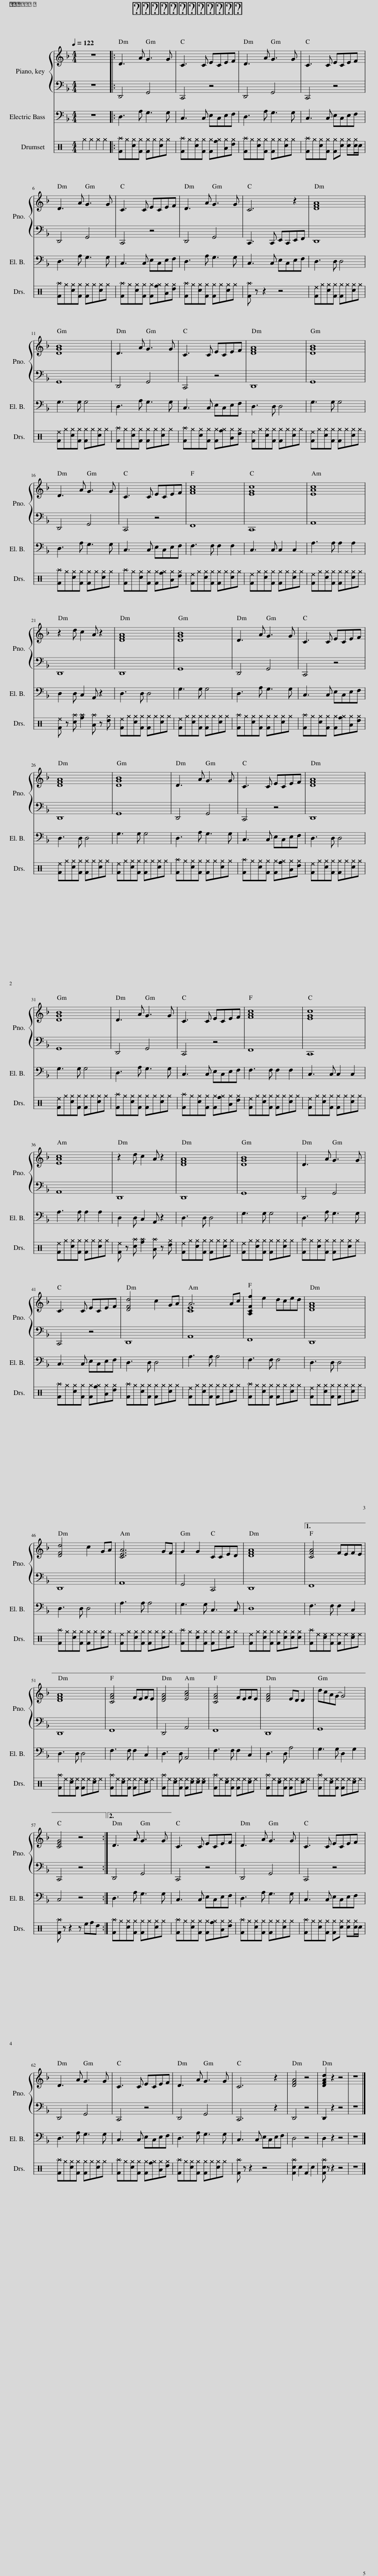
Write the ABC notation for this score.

X:1
%%score { ( 1 3 ) | 2 } 4 5
L:1/8
Q:1/4=122
M:4/4
I:linebreak $
K:F
V:1 treble
V:3 treble
V:2 bass
V:4 bass transpose=-12
V:5 perc
K:none
V:1
 z8 |: D3 A G3 G | C3 C ECEF | D3 A G3 G | C3 C ECEF |$ %5
 D3 A G3 G | C3 C ECEF | D3 A G3 G | C6 z2 | [DFA]8 |$ %10
 [DGB]8 | D3 A G3 G | C3 C ECEF | [DFA]8 | [DGB]8 |$ %15
 D3 A G3 G | C3 C ECEF | [FAc]8 | [EGc]8 | [EAc]8 |$ %20
 z2 d c2 A z2 | [DFA]8 | [DGB]8 | D3 A G3 G | C3 C ECEF |$ %25
 [DFA]8 | [DGB]8 | D3 A G3 G | C3 C ECEF | [DFA]8 |$ %30
 [DGB]8 | D3 A G3 G | C3 C ECEF | [FAc]8 | [EGc]8 |$ %35
 [EAc]8 | z2 d c2 A z2 | [DFA]8 | [DGB]8 | D3 A G3 G |$ %40
 C3 C ECEF | [DFd]4 c2 GA | A6 Ac | [A,CFf]2 e2 dced | [DFA]8 |$ %45
 [DFd]4 c2 GA | [CEA]6 GF | G2 G2 CCED | [DFA]8 |1 [CFA]4 FEFE |$ %50
 [DFA]8 | [CFA]4 FEFE | [DFA]4 [EAc]4 | [CFA]4 FEFE | [DFA]4 ED D2 | %55
 dcAG- G4 |$ [CEG]4 z4 :|2 D3 A G3 G || C3 C ECEF | D3 A G3 G | %60
 C3 C ECEF |$ D3 A G3 G | C3 C ECEF | D3 A G3 G | C6 z2 | %65
 [DFA]4 z4 | [DFAd]2 z2 z4 | z8 |] %68
V:2
 z8 |: D,,4 G,,4 | C,,4 z4 | D,,4 G,,4 | C,,4 z4 |$ %5
 D,,4 G,,4 | C,,4 z4 | D,,4 G,,4 | C,,3 C,, E,,C,,E,,F,, | D,,8 |$ %10
 G,,8 | D,,4 G,,4 | C,,4 z4 | D,,8 | G,,8 |$ %15
 D,,4 G,,4 | C,,4 z4 | F,,8 | C,,8 | A,,8 |$ %20
 D,,8 | D,,8 | G,,8 | D,,4 G,,4 | C,,4 z4 |$ %25
 D,,8 | G,,8 | D,,4 G,,4 | C,,4 z4 | D,,8 |$ %30
 G,,8 | D,,4 G,,4 | C,,4 z4 | F,,8 | C,,8 |$ %35
 A,,8 | D,,8 | D,,8 | G,,8 | D,,4 G,,4 |$ %40
 C,,4 z4 | D,,8 | A,,8 | F,,8 | D,,8 |$ %45
 D,,8 | A,,8 | G,,4 C,,4 | D,,8 |1 F,,8 |$ %50
 D,,8 | F,,8 | D,,4 A,,4 | F,,8 | D,,8 | %55
 G,,8 |$ C,,4 z4 :|2 D,,4 G,,4 || C,,4 z4 | D,,4 G,,4 | %60
 C,,4 z4 |$ D,,4 G,,4 | C,,4 z4 | D,,4 G,,4 | C,,6 z2 | %65
 D,,4 z4 | D,,2 z2 z4 | z8 |] %68
V:3
 x8 |: x8 | x8 | x8 | x8 |$ %5
 x8 | x8 | x8 | x8 | x8 |$ %10
 x8 | x8 | x8 | x8 | x8 |$ %15
 x8 | x8 | x8 | x8 | x8 |$ %20
 x8 | x8 | x8 | x8 | x8 |$ %25
 x8 | x8 | x8 | x8 | x8 |$ %30
 x8 | x8 | x8 | x8 | x8 |$ %35
 x8 | x8 | x8 | x8 | x8 |$ %40
 x8 | x8 | [CE]8 | x8 | x8 |$ %45
 x8 | x8 | x8 | x8 |1 x8 |$ %50
 x8 | x8 | x8 | x8 | x8 | %55
 x8 |$ x8 :|2 x8 || x8 | x8 | %60
 x8 |$ x8 | x8 | x8 | x8 | %65
 x8 | x8 | x8 |] %68
V:4
 z8 |: D,3 A, G,3 G, | C,3 C, E,C,E,F, | D,3 A, G,3 G, | C,3 C, E,C,E,F, |$ %5
 D,3 A, G,3 G, | C,3 C, E,C,E,F, | D,3 A, G,3 G, | C,3 C, E,C,E,F, | D,3 D, D,4 |$ %10
 G,3 G, G,4 | D,3 A, G,3 G, | C,3 C, E,C,E,F, | D,3 D, D,4 | G,3 G, G,4 |$ %15
 D,3 A, G,3 G, | C,3 C, E,C,E,F, | F,3 F, F,2 F,2 | C,3 C, C,2 C,2 | A,3 A, A,2 A,2 |$ %20
 D,2 D, C,2 A,, z2 | D,3 D, D,4 | G,3 G, G,4 | D,3 A, G,3 G, | C,3 C, E,C,E,F, |$ %25
 D,3 D, D,4 | G,3 G, G,4 | D,3 A, G,3 G, | C,3 C, E,C,E,F, | D,3 D, D,4 |$ %30
 G,3 G, G,4 | D,3 A, G,3 G, | C,3 C, E,C,E,F, | F,3 F, F,2 F,2 | C,3 C, C,2 C,2 |$ %35
 A,3 A, A,2 A,2 | D,2 D, C,2 A,, z2 | D,3 D, D,4 | G,3 G, G,4 | D,3 A, G,3 G, |$ %40
 C,3 C, E,C,E,F, | D,3 D, D,4 | A,3 A, A,4 | F,3 F, F,4 | D,3 D, D,4 |$ %45
 D,3 D, D,4 | A,3 A, A,4 | G,3 G, C,3 C, | D,8 |1 F,3 F, F,2 C,2 |$ %50
 D,3 D, D,4 | F,3 F, F,2 C,2 | D,3 D, A,,4 | F,3 F, F,2 C,2 | D,3 D, A,4 | %55
 G,3 G, D,2 G,2 |$ C,4 z4 :|2 D,3 A, G,3 G, || C,3 C, E,C,E,F, | D,3 A, G,3 G, | %60
 C,3 C, E,C,E,F, |$ D,3 A, G,3 G, | C,3 C, E,C,E,F, | D,3 A, G,3 G, | C,3 C, E,C,E,F, | %65
 D,4 z4 | D,2 z2 z4 | z8 |] %68
V:5
[K:C] ^g2 ^g2 ^g2 ^g2 |: [F^a]^g[c^g][F^g] [F^g]^g[c^g]^g | [F^a]^g[c^g][F^g] [F^g][f^g][A^g][d^g] | [F^a]^g[c^g][F^g] [F^g]^g[c^g]^g | [F^a]^g[c^g][F^g] [F^g][c^g] [c^g][c^g]/c/ |$ %5
 [F^a]^g[c^g][F^g] [F^g]^g[c^g]^g | [F^a]^g[c^g][F^g] [F^g][f^g][A^g][d^g] | [F^a]^g[c^g][F^g] [F^g]^g[c^g]^g | [F^a] z z2 z4 | [F^e]^g[c^g][F^g] [F^g]^g[c^g]^g |$ %10
 [F^e]^g[c^g][F^g] [F^g]^g[c^g]^g | [F^a]^g[c^g][F^g] [F^g]^g[c^g]^g | [F^a]^g[c^g][F^g] [F^g][f^g][A^g][d^g] | [F^e]^g[c^g][F^g] [F^g]^g[c^g]^g | [F^e]^g[c^g][F^g] [F^g]^g[c^g]^g |$ %15
 [F^a]^g[c^g][F^g] [F^g]^g[c^g]^g | [F^a]^g[c^g][F^g] [F^g][f^g][A^g][d^g] | [F^e]^g[c^g][F^g] [F^g]^g[c^g]^g | [F^e]^g[c^g][F^g] [F^g]^g[c^g]^g | [F^e]^g[c^g][F^g] [F^g]^g[c^g]^g |$ %20
 [F^e] z [c^a] [f^a]2 [A^a] z [d^g] | [F^e]^g[c^g][F^g] [F^g]^g[c^g]^g | [F^e]^g[c^g][F^g] [F^g]^g[c^g]^g | [F^a]^g[c^g][F^g] [F^g]^g[c^g]^g | [F^a]^g[c^g][F^g] [F^g][f^g][A^g][d^g] |$ %25
 [F^e]^g[c^g][F^g] [F^g]^g[c^g]^g | [F^e]^g[c^g][F^g] [F^g]^g[c^g]^g | [F^a]^g[c^g][F^g] [F^g]^g[c^g]^g | [F^a]^g[c^g][F^g] [F^g][f^g][A^g][d^g] | [F^e]^g[c^g][F^g] [F^g]^g[c^g]^g |$ %30
 [F^e]^g[c^g][F^g] [F^g]^g[c^g]^g | [F^a]^g[c^g][F^g] [F^g]^g[c^g]^g | [F^a]^g[c^g][F^g] [F^g][f^g][A^g][d^g] | [F^e]^g[c^g][F^g] [F^g]^g[c^g]^g | [F^e]^g[c^g][F^g] [F^g]^g[c^g]^g |$ %35
 [F^e]^g[c^g][F^g] [F^g]^g[c^g]^g | [F^e] z [c^a] [f^a]2 [A^a] z [d^g] | [F^e]^g[c^g][F^g] [F^g]^g[c^g]^g | [F^e]^g[c^g][F^g] [F^g]^g[c^g]^g | [F^a]^g[c^g][F^g] [F^g]^g[c^g]^g |$ %40
 [F^a]^g[c^g][F^g] [F^g][f^g][A^g][d^g] | [F^a]^g[c^g][F^g] [F^g]^g[c^g]^g | [F^e]^g[c^g][F^g] [F^g]^g[c^g]^g | [F^a]^g[c^g][F^g] [F^g]^g[c^g]^g | [F^e]^g[c^g][F^g] [F^g]^g[c^g]^g |$ %45
 [F^a]^g[c^g][F^g] [F^g]^g[c^g]^g | [F^e]^g[c^g][F^g] [F^g]^g[c^g]^g | [F^a]^g[c^g][F^g] [F^g]^g[c^g]^g | [F^e]^g[c^g][F^g] [F^g][c^g][c^g][c^g] |1 [F^a]^e[c^e][F^e] [F^e]^e[c^e]^e |$ %50
 [F^a]^e[c^e][F^e] [F^e]^e[c^e]^e | [F^a]^e[c^e][F^e] [F^e]^e[c^e]^e | [F^a]^e[c^e][F^e] [F^e][c^e][c^e][c^e] | [F^a]^e[c^e][F^e] [F^e]^e[c^e]^e | [F^a]^e[c^e][F^e] [F^e]^e[c^e]^e | %55
 [F^a]^e[c^e][F^e] [F^e]^e[c^e]^e |$ [F^a] z z2 z efd :|2 [F^a]^g[c^g][F^g] [F^g]^g[c^g]^g || [F^a]^g[c^g][F^g] [F^g][f^g][A^g][d^g] | [F^a]^g[c^g][F^g] [F^g]^g[c^g]^g | %60
 [F^a]^g[c^g][F^g] [F^g][c^g] [c^g][c^g]/c/ |$ [F^a]^g[c^g][F^g] [F^g]^g[c^g]^g | [F^a]^g[c^g][F^g] [F^g][f^g][A^g][d^g] | [F^a]^g[c^g][F^g] [F^g]^g[c^g]^g | [F^a] z z2 z4 | %65
 [Fc^a]2 c2 F2 c2 | [Fc^a] z z2 z4 | z8 |] %68
